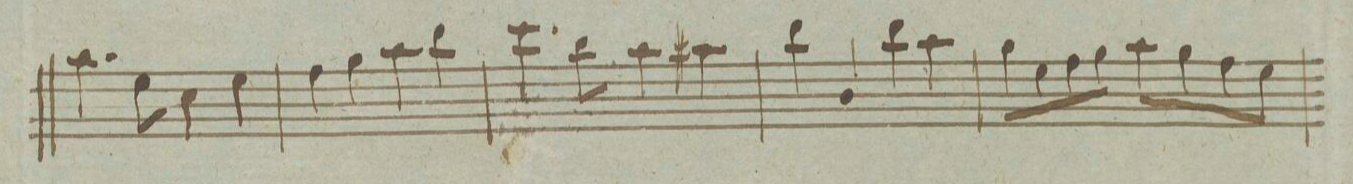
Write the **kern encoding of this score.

**kern	**dynam
*I"Fagotto Secundo.	*
*clefF4	*
*k[]	*
*met(c|)	*
*M2/2	*
4.c\	.
8G\	.
4E\	.
4G\	.
=226	=226
4A\	.
4B\	.
4c\	.
4d\	.
=227	=227
4.e\	.
8d\	.
4c\	.
4c#X\	.
=228	=228
4d\	.
4D/	.
4d\	.
4c\	.
=229	=229
8B\L	.
8G\	.
8A\	.
8B\J	.
8c\L	.
8B\	.
8A\	.
8G\J	.
=230	=230
*-	*-
